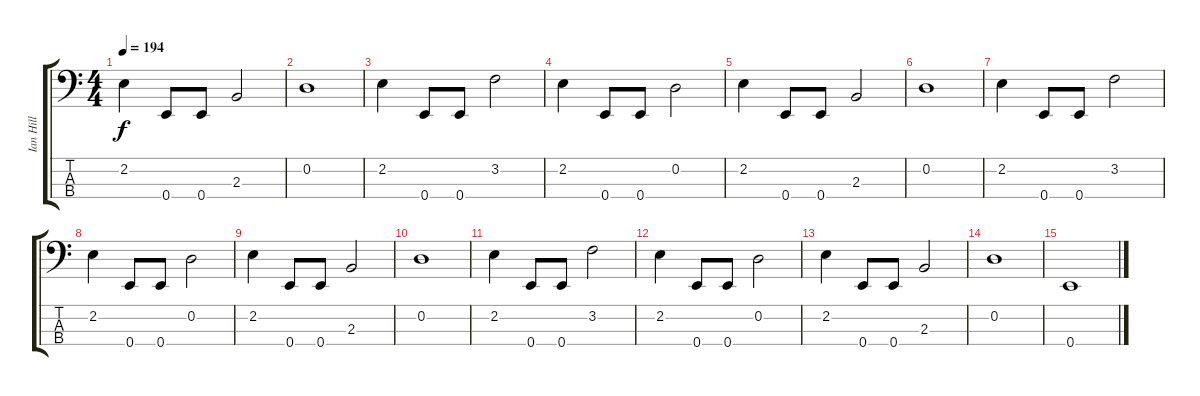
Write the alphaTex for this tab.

\track ("Ian Hill" "Ian Hill") {instrument electricbasspick}
\staff {score tabs}
\tuning (G2 D2 A1 E1) {hide}
\ts (4 4)
\tempo 194
\clef f4
\ks c
2.2.4{dy f} 0.4.8 0.4.8 2.3.2 |
0.2.1 |
2.2.4 0.4.8 0.4.8 3.2.2 |
2.2.4 0.4.8 0.4.8 0.2.2 |
2.2.4 0.4.8 0.4.8 2.3.2 |
0.2.1 |
2.2.4 0.4.8 0.4.8 3.2.2 |
2.2.4 0.4.8 0.4.8 0.2.2 |
2.2.4 0.4.8 0.4.8 2.3.2 |
0.2.1 |
2.2.4 0.4.8 0.4.8 3.2.2 |
2.2.4 0.4.8 0.4.8 0.2.2 |
2.2.4 0.4.8 0.4.8 2.3.2 |
0.2.1 |
0.4.1
